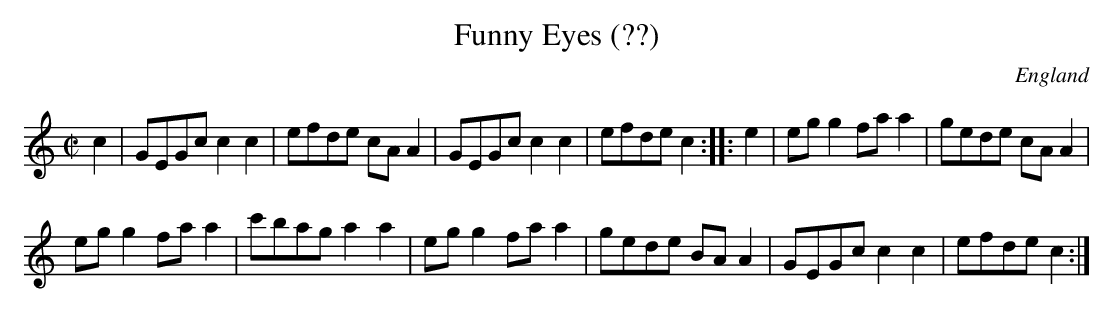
X:1
T:Funny Eyes (??)
L:1/8
M:C|
O:England
K:C major
c2 | GEGc c2c2 | efde cAA2 |GEGc c2c2 | efde c2 :: \
e2 | egg2 faa2 | gede cA A2 |
egg2 faa2 | c'bag a2a2 | \
egg2 faa2 | gede BAA2 | GEGc c2c2 | efde c2 :|
